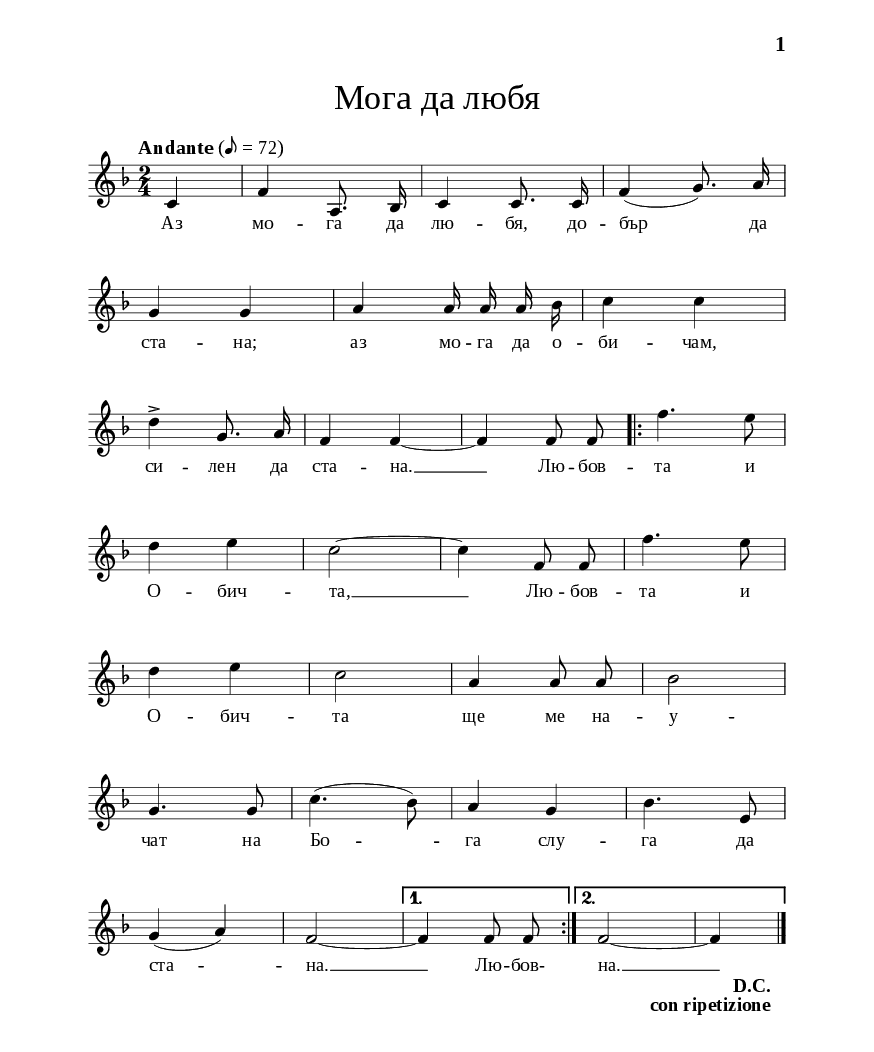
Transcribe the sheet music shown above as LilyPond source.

\version "2.24.3"

% include paper part and global functions
\include "include/globals.ily"

\bookpart {
  \label #'ref111
  \tocItem \markup "Мога да любя"
  \include "include/bookpart-paper.ily"
  \score {
    \include "include/score-layout.ily"


    \new Voice \relative c' {
      \clef treble
      \key f \major
      \time 2/4
      \tempoFunc "Andante" 8 "72"
      \autoBeamOff

      \partial 4

      c4 | % 2
      f4 a,8. bes16 | % 3
      c4 c8. c16 | % 4
      f4 ( g8. ) a16 | \break |% 5
      g4 g4 | % 6
      a4 a16 a16 a16  bes16
      % 7
      c4  c4 | \break | % 8
      d4 -> g,8. a16 | % 9
      f4 f4 ~ |
      f4 f8 f8 \repeat volta 2 \relative c {
        | % 11
        f''4.  e8 | \break |% 12
        d4  e4 | % 13
        c2 ~ | % 14
        c4 f,8 f8 | % 15
        f'4.  e8 | \break |% 16
        d4  e4 | % 17
        c2  | % 18
        a4 a8 a8 | % 19
        bes2 | \break |
        g4. g8 | % 21
        c4. (  bes8 ) | % 22
        a4 g4 | % 23
        bes4. e,8  |\break  % 24
        g4 ( a4 ) f2~
      }
      \alternative {
        { f4 f8 f8  | }
        { f2~ f4 }
      }
      \bar "|."
    }
    \addlyrics {
      Аз мо -- га да лю -- бя, до -- бър
      да ста -- на; аз мо -- га да
      о -- би -- чам, си -- лен да ста --
      на. __  Лю -- бов -- та и О -- бич --
      та, __  Лю -- бов -- та и О -- бич --
      та ще ме на -- у -- чат на Бо
      -- га слу -- га да ста -- на. __
      Лю -- "бов-" на. __
    }

    \header {
      title = \titleFunc #'ref_desc_10 "Мога да любя" "Moga da ljubja"
    }

    \midi{}

  } % score

  \markup \dc-two "D.C.""con ripetizione"


} % bookpart
